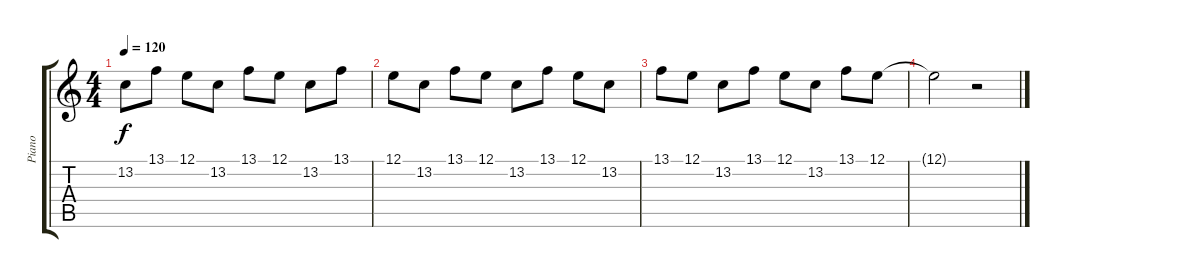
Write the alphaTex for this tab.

\track ("Piano" "Piano") {instrument acousticgrandpiano}
\staff {score tabs}
\tuning (E4 B3 G3 D3 A2 E2) {hide}
\ts (4 4)
\tempo 120
\clef g2
\ks c
13.2.8{dy f} 13.1.8 12.1.8 13.2.8 13.1.8 12.1.8 13.2.8 13.1.8 |
12.1.8 13.2.8 13.1.8 12.1.8 13.2.8 13.1.8 12.1.8 13.2.8 |
13.1.8 12.1.8 13.2.8 13.1.8 12.1.8 13.2.8 13.1.8 12.1.8 |
12.1{t}.2 r.2
